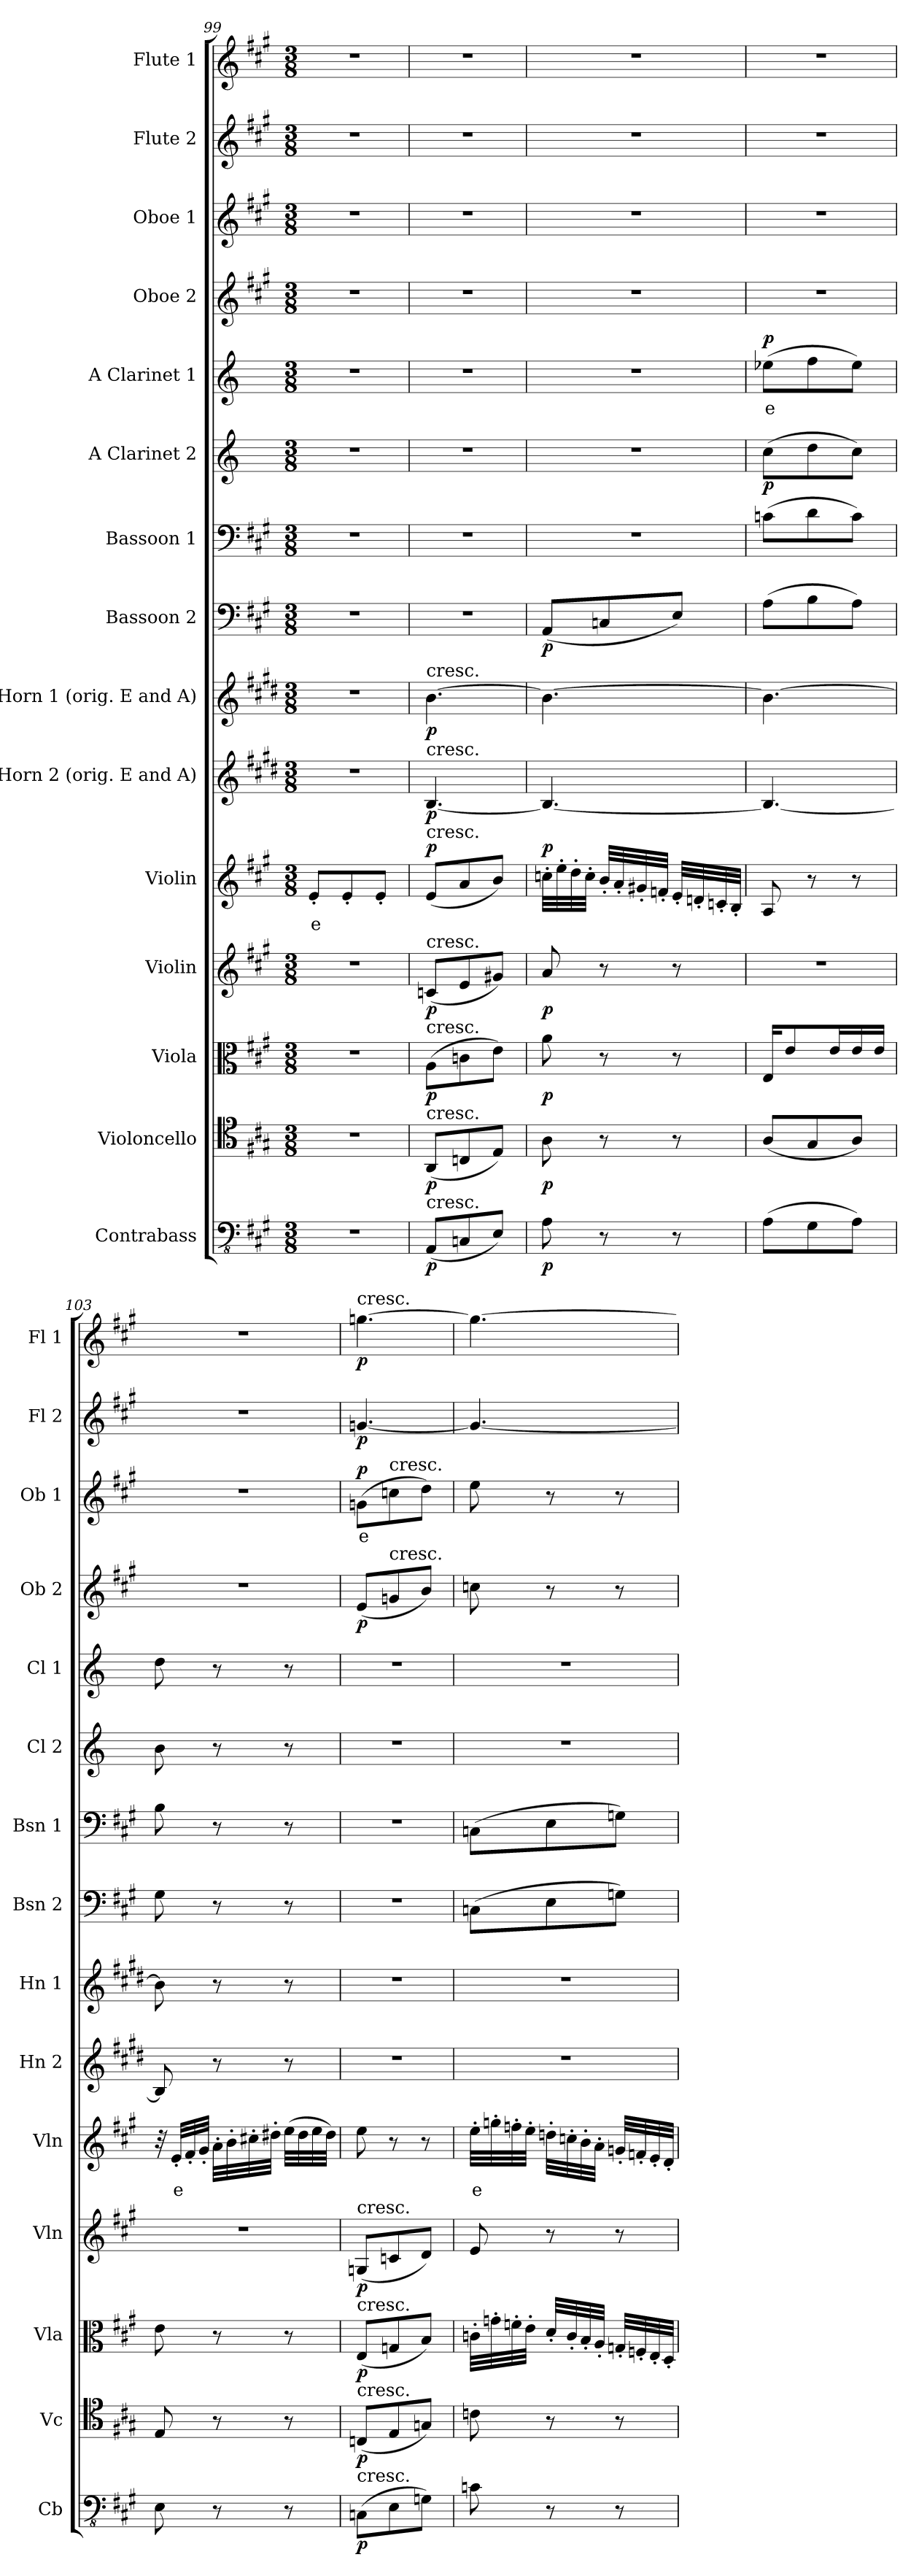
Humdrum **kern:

**kern	**dynam	**kern	**dynam	**kern	**dynam	**kern	**dynam	**kern	**text	**dynam	**kern	**dynam	**kern	**dynam	**kern	**dynam	**kern	**kern	**dynam	**kern	**text	**dynam	**kern	**dynam	**kern	**text	**dynam	**kern	**dynam	**kern	**dynam
*part15	*part15	*part14	*part14	*part13	*part13	*part12	*part12	*part11	*part11	*part11	*part10	*part10	*part9	*part9	*part8	*part8	*part7	*part6	*part6	*part5	*part5	*part5	*part4	*part4	*part3	*part3	*part3	*part2	*part2	*part1	*part1
*staff15	*staff15	*staff14	*staff14	*staff13	*staff13	*staff12	*staff12	*staff11	*staff11	*staff11	*staff10	*staff10	*staff9	*staff9	*staff8	*staff8	*staff7	*staff6	*staff6	*staff5	*staff5	*staff5	*staff4	*staff4	*staff3	*staff3	*staff3	*staff2	*staff2	*staff1	*staff1
*I"Contrabass	*	*I"Violoncello	*	*I"Viola	*	*I"Violin	*	*I"Violin	*	*	*I"F Horn 2 (orig. E and A)	*	*I"F Horn 1 (orig. E and A)	*	*I"Bassoon 2	*	*I"Bassoon 1	*I"A Clarinet 2	*	*I"A Clarinet 1	*	*	*I"Oboe 2	*	*I"Oboe 1	*	*	*I"Flute 2	*	*I"Flute 1	*
*I'Cb	*	*I'Vc	*	*I'Vla	*	*I'Vln	*	*I'Vln	*	*	*I'Hn 2	*	*I'Hn 1	*	*I'Bsn 2	*	*I'Bsn 1	*I'Cl 2	*	*I'Cl 1	*	*	*I'Ob 2	*	*I'Ob 1	*	*	*I'Fl 2	*	*I'Fl 1	*
*clefFv4	*	*clefC4	*	*clefC3	*	*clefG2	*	*clefG2	*	*	*clefG2	*	*clefG2	*	*clefF4	*	*clefF4	*clefG2	*	*clefG2	*	*	*clefG2	*	*clefG2	*	*	*clefG2	*	*clefG2	*
*	*	*	*	*	*	*	*	*	*	*	*ITrd4c7	*	*ITrd4c7	*	*	*	*	*ITrd2c3	*	*ITrd2c3	*	*	*	*	*	*	*	*	*	*	*
*k[f#c#g#]	*	*k[f#c#g#]	*	*k[f#c#g#]	*	*k[f#c#g#]	*	*k[f#c#g#]	*	*	*k[f#c#g#]	*	*k[f#c#g#]	*	*k[f#c#g#]	*	*k[f#c#g#]	*k[f#c#g#]	*	*k[f#c#g#]	*	*	*k[f#c#g#]	*	*k[f#c#g#]	*	*	*k[f#c#g#]	*	*k[f#c#g#]	*
*M3/8	*	*M3/8	*	*M3/8	*	*M3/8	*	*M3/8	*	*	*M3/8	*	*M3/8	*	*M3/8	*	*M3/8	*M3/8	*	*M3/8	*	*	*M3/8	*	*M3/8	*	*	*M3/8	*	*M3/8	*
=99	=99	=99	=99	=99	=99	=99	=99	=99	=99	=99	=99	=99	=99	=99	=99	=99	=99	=99	=99	=99	=99	=99	=99	=99	=99	=99	=99	=99	=99	=99	=99
!	!	!	!	!	!	!	!	!	!LO:LY:b:color=#FF0000	!	!	!	!	!	!	!	!	!	!	!	!	!	!	!	!	!	!	!	!	!	!
4.r	.	4.r	.	4.r	.	4.r	.	8e'/L	e	.	4.r	.	4.r	.	4.r	.	4.r	4.r	.	4.r	.	.	4.r	.	4.r	.	.	4.r	.	4.r	.
.	.	.	.	.	.	.	.	8e'/	.	.	.	.	.	.	.	.	.	.	.	.	.	.	.	.	.	.	.	.	.	.	.
.	.	.	.	.	.	.	.	8e'/J	.	.	.	.	.	.	.	.	.	.	.	.	.	.	.	.	.	.	.	.	.	.	.
=100	=100	=100	=100	=100	=100	=100	=100	=100	=100	=100	=100	=100	=100	=100	=100	=100	=100	=100	=100	=100	=100	=100	=100	=100	=100	=100	=100	=100	=100	=100	=100
!	!	!	!	!	!	!	!	!	!	!	!	!	!LO:TX:a:t=cresc.	!	!	!	!	!	!	!	!	!	!	!	!	!	!	!	!	!	!
!	!	!	!	!	!	!	!	!	!	!	!LO:TX:a:t=cresc.	!	!	!	!	!	!	!	!	!	!	!	!	!	!	!	!	!	!	!	!
!	!	!	!	!	!	!	!	!LO:TX:a:t=cresc.	!	!	!	!	!	!	!	!	!	!	!	!	!	!	!	!	!	!	!	!	!	!	!
!	!	!	!	!	!	!LO:TX:a:t=cresc.	!	!	!	!	!	!	!	!	!	!	!	!	!	!	!	!	!	!	!	!	!	!	!	!	!
!	!	!	!	!LO:TX:a:t=cresc.	!	!	!	!	!	!	!	!	!	!	!	!	!	!	!	!	!	!	!	!	!	!	!	!	!	!	!
!	!	!LO:TX:a:t=cresc.	!	!	!	!	!	!	!	!	!	!	!	!	!	!	!	!	!	!	!	!	!	!	!	!	!	!	!	!	!
!LO:TX:a:t=cresc.	!	!	!	!	!	!	!	!	!	!	!	!	!	!	!	!	!	!	!	!	!	!	!	!	!	!	!	!	!	!	!
!	!LO:DY:b	!	!LO:DY:b	!	!LO:DY:b	!	!LO:DY:b	!	!	!LO:DY:b	!	!LO:DY:b	!	!LO:DY:b	!	!	!	!	!	!	!	!	!	!	!	!	!	!	!	!	!
(<8AAA/L	p	(<8AA/L	p	(>8A\L	p	(<8cn/L	p	(<8e/L	.	p	[4.E/	p	[4.e\	p	4.r	.	4.r	4.r	.	4.r	.	.	4.r	.	4.r	.	.	4.r	.	4.r	.
8CCn/	.	8Cn/	.	8cn\	.	8e/	.	8a/	.	.	.	.	.	.	.	.	.	.	.	.	.	.	.	.	.	.	.	.	.	.	.
8EE/J)	.	8E/J)	.	8e\J)	.	8g#X/J)	.	8b/J)	.	.	.	.	.	.	.	.	.	.	.	.	.	.	.	.	.	.	.	.	.	.	.
=101	=101	=101	=101	=101	=101	=101	=101	=101	=101	=101	=101	=101	=101	=101	=101	=101	=101	=101	=101	=101	=101	=101	=101	=101	=101	=101	=101	=101	=101	=101	=101
!	!LO:DY:b	!	!LO:DY:b	!	!LO:DY:b	!	!LO:DY:b	!	!	!LO:DY:b	!	!	!	!	!	!LO:DY:b	!	!	!	!	!	!	!	!	!	!	!	!	!	!	!
8AA\	p	8A\	p	8a\	p	8a/	p	32ccn'\LLL	.	p	4.E/_	.	4.e\_	.	(<8AA/L	p	4.r	4.r	.	4.r	.	.	4.r	.	4.r	.	.	4.r	.	4.r	.
.	.	.	.	.	.	.	.	32ee'\	.	.	.	.	.	.	.	.	.	.	.	.	.	.	.	.	.	.	.	.	.	.	.
.	.	.	.	.	.	.	.	32dd'\	.	.	.	.	.	.	.	.	.	.	.	.	.	.	.	.	.	.	.	.	.	.	.
.	.	.	.	.	.	.	.	32cc'\JJJ	.	.	.	.	.	.	.	.	.	.	.	.	.	.	.	.	.	.	.	.	.	.	.
8r	.	8r	.	8r	.	8r	.	32b'/LLL	.	.	.	.	.	.	8Cn/	.	.	.	.	.	.	.	.	.	.	.	.	.	.	.	.
.	.	.	.	.	.	.	.	32a'/	.	.	.	.	.	.	.	.	.	.	.	.	.	.	.	.	.	.	.	.	.	.	.
.	.	.	.	.	.	.	.	32g#X'/	.	.	.	.	.	.	.	.	.	.	.	.	.	.	.	.	.	.	.	.	.	.	.
.	.	.	.	.	.	.	.	32fn'/JJJ	.	.	.	.	.	.	.	.	.	.	.	.	.	.	.	.	.	.	.	.	.	.	.
8r	.	8r	.	8r	.	8r	.	32e'/LLL	.	.	.	.	.	.	8E/J)	.	.	.	.	.	.	.	.	.	.	.	.	.	.	.	.
.	.	.	.	.	.	.	.	32dn'/	.	.	.	.	.	.	.	.	.	.	.	.	.	.	.	.	.	.	.	.	.	.	.
.	.	.	.	.	.	.	.	32cn'/	.	.	.	.	.	.	.	.	.	.	.	.	.	.	.	.	.	.	.	.	.	.	.
.	.	.	.	.	.	.	.	32B'/JJJ	.	.	.	.	.	.	.	.	.	.	.	.	.	.	.	.	.	.	.	.	.	.	.
=102	=102	=102	=102	=102	=102	=102	=102	=102	=102	=102	=102	=102	=102	=102	=102	=102	=102	=102	=102	=102	=102	=102	=102	=102	=102	=102	=102	=102	=102	=102	=102
!	!	!	!	!	!	!	!	!	!	!	!	!	!	!	!	!	!	!	!LO:DY:b	!	!LO:LY:b:color=#FF0000	!LO:DY:b	!	!	!	!	!	!	!	!	!
(>8AA\L	.	(<8A/L	.	16E/KL	.	4.r	.	8A/	.	.	4.E/_	.	4.e\_	.	(>8A\L	.	(>8cn\L	(>8a\L	p	(>8ccn\L	e	p	4.r	.	4.r	.	.	4.r	.	4.r	.
.	.	.	.	8e/	.	.	.	.	.	.	.	.	.	.	.	.	.	.	.	.	.	.	.	.	.	.	.	.	.	.	.
8GG#\	.	8G#/	.	.	.	.	.	8r	.	.	.	.	.	.	8B\	.	8d\	8b\	.	8dd\	.	.	.	.	.	.	.	.	.	.	.
.	.	.	.	16e/L	.	.	.	.	.	.	.	.	.	.	.	.	.	.	.	.	.	.	.	.	.	.	.	.	.	.	.
8AA\J)	.	8A/J)	.	16e/	.	.	.	8r	.	.	.	.	.	.	8A\J)	.	8c\J)	8a\J)	.	8cc\J)	.	.	.	.	.	.	.	.	.	.	.
.	.	.	.	16e/JJ	.	.	.	.	.	.	.	.	.	.	.	.	.	.	.	.	.	.	.	.	.	.	.	.	.	.	.
=103	=103	=103	=103	=103	=103	=103	=103	=103	=103	=103	=103	=103	=103	=103	=103	=103	=103	=103	=103	=103	=103	=103	=103	=103	=103	=103	=103	=103	=103	=103	=103
8EE\	.	8E/	.	8e\	.	4.r	.	32r	.	.	8E/]	.	8e\]	.	8G#\	.	8B\	8g#\	.	8b\	.	.	4.r	.	4.r	.	.	4.r	.	4.r	.
!	!	!	!	!	!	!	!	!	!LO:LY:b:color=#FF0000	!	!	!	!	!	!	!	!	!	!	!	!	!	!	!	!	!	!	!	!	!	!
.	.	.	.	.	.	.	.	32e'/LLL	e	.	.	.	.	.	.	.	.	.	.	.	.	.	.	.	.	.	.	.	.	.	.
.	.	.	.	.	.	.	.	32f#'/	.	.	.	.	.	.	.	.	.	.	.	.	.	.	.	.	.	.	.	.	.	.	.
.	.	.	.	.	.	.	.	32g#'/JJJ	.	.	.	.	.	.	.	.	.	.	.	.	.	.	.	.	.	.	.	.	.	.	.
8r	.	8r	.	8r	.	.	.	32a'\LLL	.	.	8r	.	8r	.	8r	.	8r	8r	.	8r	.	.	.	.	.	.	.	.	.	.	.
.	.	.	.	.	.	.	.	32b'\	.	.	.	.	.	.	.	.	.	.	.	.	.	.	.	.	.	.	.	.	.	.	.
.	.	.	.	.	.	.	.	32cc#X'\	.	.	.	.	.	.	.	.	.	.	.	.	.	.	.	.	.	.	.	.	.	.	.
.	.	.	.	.	.	.	.	32dd#X'\JJJ	.	.	.	.	.	.	.	.	.	.	.	.	.	.	.	.	.	.	.	.	.	.	.
8r	.	8r	.	8r	.	.	.	(>32ee\LLL	.	.	8r	.	8r	.	8r	.	8r	8r	.	8r	.	.	.	.	.	.	.	.	.	.	.
.	.	.	.	.	.	.	.	32dd#\	.	.	.	.	.	.	.	.	.	.	.	.	.	.	.	.	.	.	.	.	.	.	.
.	.	.	.	.	.	.	.	32ee\	.	.	.	.	.	.	.	.	.	.	.	.	.	.	.	.	.	.	.	.	.	.	.
.	.	.	.	.	.	.	.	32dd#\JJJ)	.	.	.	.	.	.	.	.	.	.	.	.	.	.	.	.	.	.	.	.	.	.	.
=104	=104	=104	=104	=104	=104	=104	=104	=104	=104	=104	=104	=104	=104	=104	=104	=104	=104	=104	=104	=104	=104	=104	=104	=104	=104	=104	=104	=104	=104	=104	=104
!	!	!	!	!	!	!	!	!	!	!	!	!	!	!	!	!	!	!	!	!	!	!	!	!	!	!	!	!	!	!LO:TX:a:t=cresc.	!
!	!	!	!	!	!	!LO:TX:a:t=cresc.	!	!	!	!	!	!	!	!	!	!	!	!	!	!	!	!	!	!	!	!	!	!	!	!	!
!	!	!	!	!LO:TX:a:t=cresc.	!	!	!	!	!	!	!	!	!	!	!	!	!	!	!	!	!	!	!	!	!	!	!	!	!	!	!
!	!	!LO:TX:a:t=cresc.	!	!	!	!	!	!	!	!	!	!	!	!	!	!	!	!	!	!	!	!	!	!	!	!	!	!	!	!	!
!LO:TX:a:t=cresc.	!	!	!	!	!	!	!	!	!	!	!	!	!	!	!	!	!	!	!	!	!	!	!	!	!	!	!	!	!	!	!
!	!LO:DY:b	!	!LO:DY:b	!	!LO:DY:b	!	!LO:DY:b	!	!	!	!	!	!	!	!	!	!	!	!	!	!	!	!	!LO:DY:b	!	!LO:LY:b:color=#FF0000	!LO:DY:b	!	!LO:DY:b	!	!LO:DY:b
(>8CCn\L	p	(<8Cn/L	p	(<8E/L	p	(<8Gn/L	p	8ee\	.	.	4.r	.	4.r	.	4.r	.	4.r	4.r	.	4.r	.	.	(<8e/L	p	(>8gn\L	e	p	[4.gn/	p	[4.ggn\	p
!	!	!	!	!	!	!	!	!	!	!	!	!	!	!	!	!	!	!	!	!	!	!	!	!	!LO:TX:a:t=cresc.	!	!	!	!	!	!
!	!	!	!	!	!	!	!	!	!	!	!	!	!	!	!	!	!	!	!	!	!	!	!LO:TX:a:t=cresc.	!	!	!	!	!	!	!	!
8EE\	.	8E/	.	8Gn/	.	8cn/	.	8r	.	.	.	.	.	.	.	.	.	.	.	.	.	.	8gn/	.	8ccn\	.	.	.	.	.	.
8GGn\J)	.	8Gn/J)	.	8B/J)	.	8d/J)	.	8r	.	.	.	.	.	.	.	.	.	.	.	.	.	.	8b/J)	.	8dd\J)	.	.	.	.	.	.
!!LO:PB:g=z
=105	=105	=105	=105	=105	=105	=105	=105	=105	=105	=105	=105	=105	=105	=105	=105	=105	=105	=105	=105	=105	=105	=105	=105	=105	=105	=105	=105	=105	=105	=105	=105
!	!	!	!	!	!	!	!	!	!LO:LY:b:color=#FF0000	!	!	!	!	!	!	!	!	!	!	!	!	!	!	!	!	!	!	!	!	!	!
8Cn\	.	8cn\	.	32cn'\LLL	.	8e/	.	32ee'\LLL	e	.	4.r	.	4.r	.	(>8Cn\L	.	(>8Cn\L	4.r	.	4.r	.	.	8ccn\	.	8ee\	.	.	4.g/_	.	4.gg\_	.
.	.	.	.	32gn'\	.	.	.	32ggn'\	.	.	.	.	.	.	.	.	.	.	.	.	.	.	.	.	.	.	.	.	.	.	.
.	.	.	.	32fn'\	.	.	.	32ffn'\	.	.	.	.	.	.	.	.	.	.	.	.	.	.	.	.	.	.	.	.	.	.	.
.	.	.	.	32e'\JJJ	.	.	.	32ee'\JJJ	.	.	.	.	.	.	.	.	.	.	.	.	.	.	.	.	.	.	.	.	.	.	.
8r	.	8r	.	32d'/LLL	.	8r	.	32ddn'\LLL	.	.	.	.	.	.	8E\	.	8E\	.	.	.	.	.	8r	.	8r	.	.	.	.	.	.
.	.	.	.	32c'/	.	.	.	32ccn'\	.	.	.	.	.	.	.	.	.	.	.	.	.	.	.	.	.	.	.	.	.	.	.
.	.	.	.	32B'/	.	.	.	32b'\	.	.	.	.	.	.	.	.	.	.	.	.	.	.	.	.	.	.	.	.	.	.	.
.	.	.	.	32A'/JJJ	.	.	.	32a'\JJJ	.	.	.	.	.	.	.	.	.	.	.	.	.	.	.	.	.	.	.	.	.	.	.
8r	.	8r	.	32Gn'/LLL	.	8r	.	32gn'/LLL	.	.	.	.	.	.	8Gn\J)	.	8Gn\J)	.	.	.	.	.	8r	.	8r	.	.	.	.	.	.
.	.	.	.	32Fn'/	.	.	.	32fn'/	.	.	.	.	.	.	.	.	.	.	.	.	.	.	.	.	.	.	.	.	.	.	.
.	.	.	.	32E'/	.	.	.	32e'/	.	.	.	.	.	.	.	.	.	.	.	.	.	.	.	.	.	.	.	.	.	.	.
.	.	.	.	32D'/JJJ	.	.	.	32d'/JJJ	.	.	.	.	.	.	.	.	.	.	.	.	.	.	.	.	.	.	.	.	.	.	.
=	=	=	=	=	=	=	=	=	=	=	=	=	=	=	=	=	=	=	=	=	=	=	=	=	=	=	=	=	=	=	=
*-	*-	*-	*-	*-	*-	*-	*-	*-	*-	*-	*-	*-	*-	*-	*-	*-	*-	*-	*-	*-	*-	*-	*-	*-	*-	*-	*-	*-	*-	*-	*-
